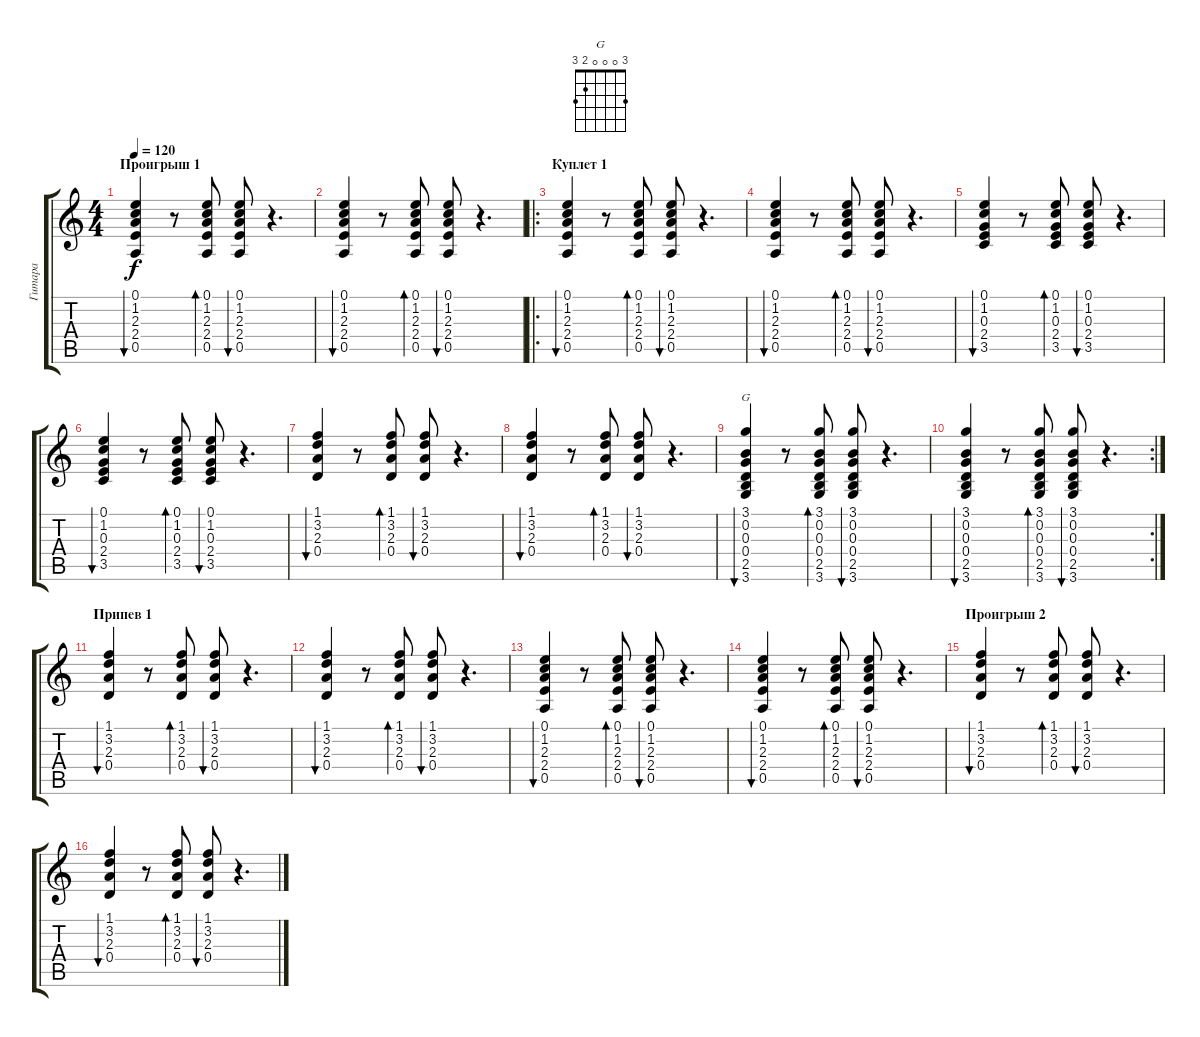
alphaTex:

\track ("Гитара" "Гитара") {instrument acousticguitarsteel}
\staff {score tabs}
\tuning (E4 B3 G3 D3 A2 E2) {hide}
\chord ("G" 3 0 0 0 2 3)
\ts (4 4)
\section ("" "Проигрыш 1")
\tempo 120
\clef g2
\ks c
(0.1 1.2 2.3 2.4 0.5).4{bu 120 dy f instrument acousticguitarsteel} r.8 (0.1 1.2 2.3 2.4 0.5).8{bd 120} (0.1 1.2 2.3 2.4 0.5).8{bu 120} r.4{d} |
(0.1 1.2 2.3 2.4 0.5).4{bu 120} r.8 (0.1 1.2 2.3 2.4 0.5).8{bd 120} (0.1 1.2 2.3 2.4 0.5).8{bu 120} r.4{d} |
\ro
\section ("" "Куплет 1")
(0.1 1.2 2.3 2.4 0.5).4{bu 120} r.8 (0.1 1.2 2.3 2.4 0.5).8{bd 120} (0.1 1.2 2.3 2.4 0.5).8{bu 120} r.4{d} |
(0.1 1.2 2.3 2.4 0.5).4{bu 120} r.8 (0.1 1.2 2.3 2.4 0.5).8{bd 120} (0.1 1.2 2.3 2.4 0.5).8{bu 120} r.4{d} |
(0.1 1.2 0.3 2.4 3.5).4{bu 120} r.8 (0.1 1.2 0.3 2.4 3.5).8{bd 120} (0.1 1.2 0.3 2.4 3.5).8{bu 120} r.4{d} |
(0.1 1.2 0.3 2.4 3.5).4{bu 120} r.8 (0.1 1.2 0.3 2.4 3.5).8{bd 120} (0.1 1.2 0.3 2.4 3.5).8{bu 120} r.4{d} |
(1.1 3.2 2.3 0.4).4{bu 120} r.8 (1.1 3.2 2.3 0.4).8{bd 120} (1.1 3.2 2.3 0.4).8{bu 120} r.4{d} |
(1.1 3.2 2.3 0.4).4{bu 120} r.8 (1.1 3.2 2.3 0.4).8{bd 120} (1.1 3.2 2.3 0.4).8{bu 120} r.4{d} |
(3.1 0.2 0.3 0.4 2.5 3.6).4{bu 120 ch "G"} r.8 (3.1 0.2 0.3 0.4 2.5 3.6).8{bd 120} (3.1 0.2 0.3 0.4 2.5 3.6).8{bu 120} r.4{d} |
\rc 2
(3.1 0.2 0.3 0.4 2.5 3.6).4{bu 120} r.8 (3.1 0.2 0.3 0.4 2.5 3.6).8{bd 120} (3.1 0.2 0.3 0.4 2.5 3.6).8{bu 120} r.4{d} |
\section ("" "Припев 1")
(1.1 3.2 2.3 0.4).4{bu 120} r.8 (1.1 3.2 2.3 0.4).8{bd 120} (1.1 3.2 2.3 0.4).8{bu 120} r.4{d} |
(1.1 3.2 2.3 0.4).4{bu 120} r.8 (1.1 3.2 2.3 0.4).8{bd 120} (1.1 3.2 2.3 0.4).8{bu 120} r.4{d} |
(0.1 1.2 2.3 2.4 0.5).4{bu 120} r.8 (0.1 1.2 2.3 2.4 0.5).8{bd 120} (0.1 1.2 2.3 2.4 0.5).8{bu 120} r.4{d} |
(0.1 1.2 2.3 2.4 0.5).4{bu 120} r.8 (0.1 1.2 2.3 2.4 0.5).8{bd 120} (0.1 1.2 2.3 2.4 0.5).8{bu 120} r.4{d} |
\section ("" "Проигрыш 2")
(1.1 3.2 2.3 0.4).4{bu 120} r.8 (1.1 3.2 2.3 0.4).8{bd 120} (1.1 3.2 2.3 0.4).8{bu 120} r.4{d} |
(1.1 3.2 2.3 0.4).4{bu 120} r.8 (1.1 3.2 2.3 0.4).8{bd 120} (1.1 3.2 2.3 0.4).8{bu 120} r.4{d}
